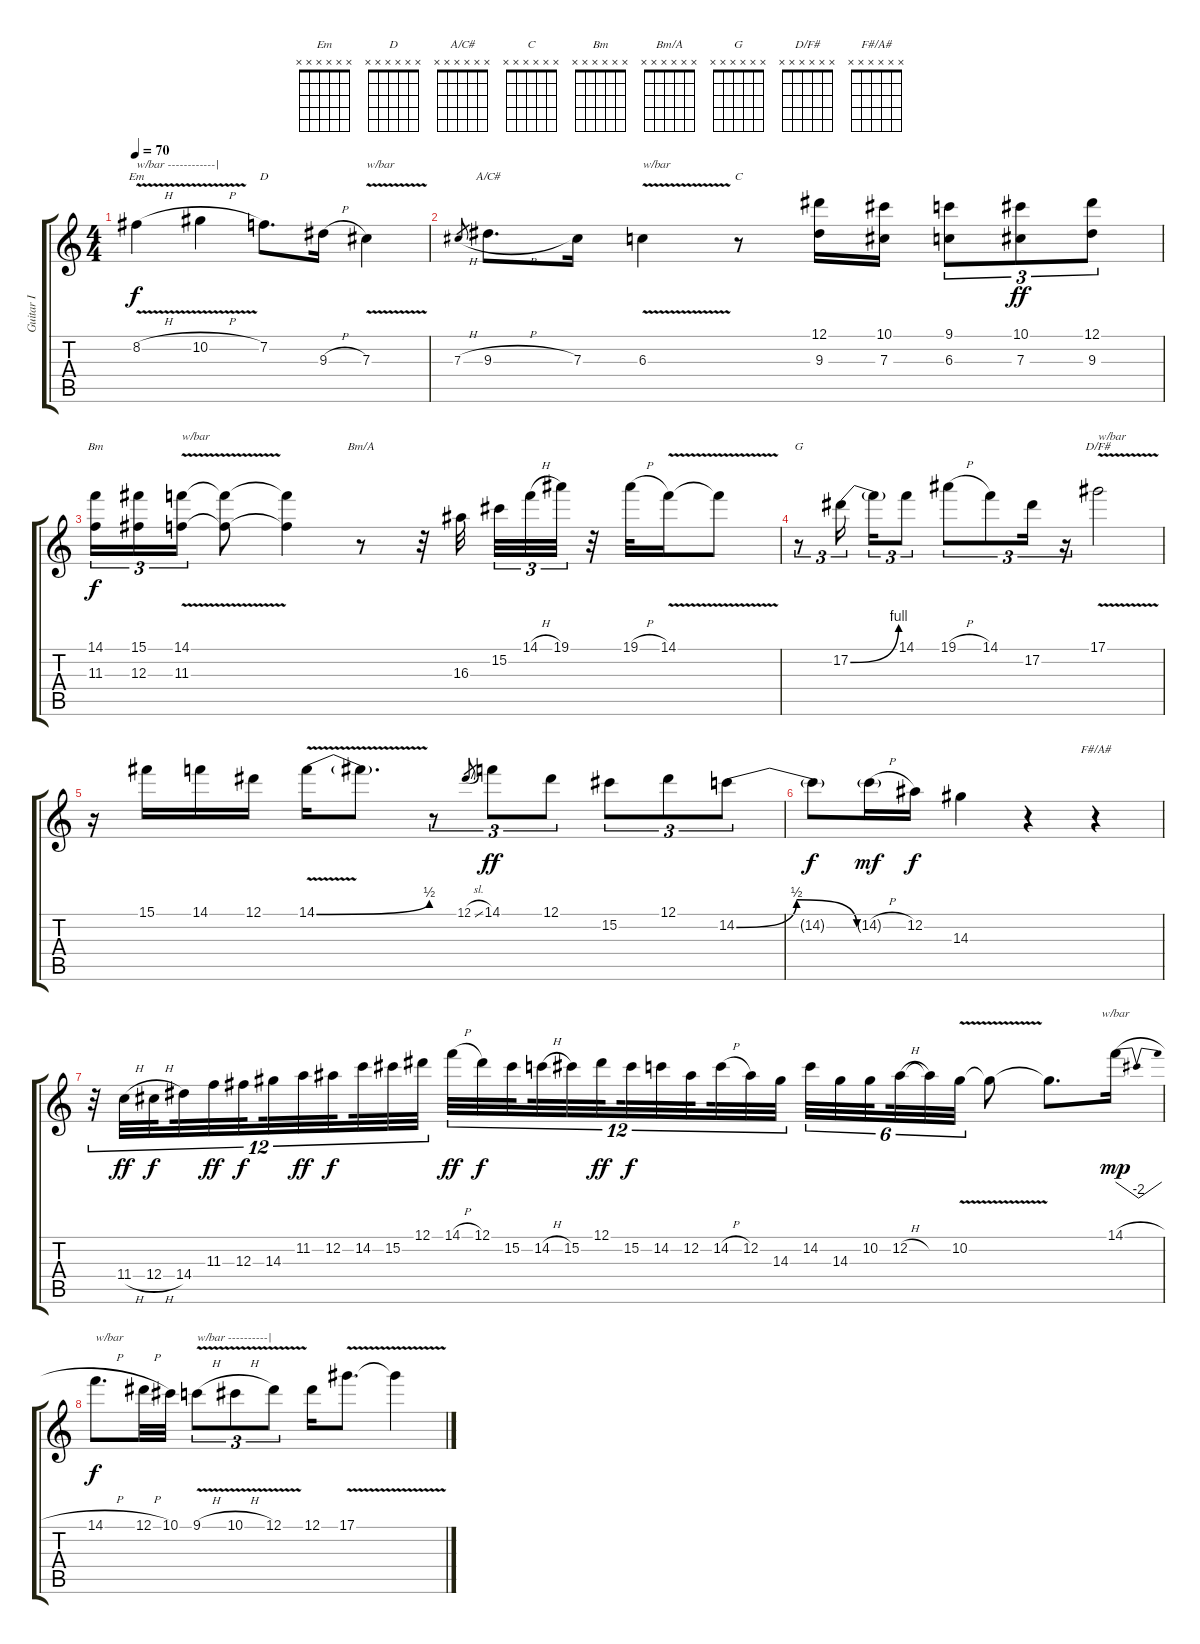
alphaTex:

\track ("Guitar I" "Guitar I") {instrument overdrivenguitar}
\staff {score tabs}
\tuning (Eb4 Bb3 Gb3 Db3 Ab2 Eb2) {hide}
\chord ("Em" x x x x x x)
\chord ("D" x x x x x x)
\chord ("A/C#" x x x x x x)
\chord ("C" x x x x x x)
\chord ("Bm" x x x x x x)
\chord ("Bm/A" x x x x x x)
\chord ("G" x x x x x x)
\chord ("D/F#" x x x x x x)
\chord ("F#/A#" x x x x x x)
\ts (4 4)
\tempo 70
\clef g2
\ks c
8.2{v h}.4{ch "Em" txt "w/bar ------------|" dy f} 10.2{v h}.4 7.2.8{d ch "D"} 9.3{h}.16 7.3{v}.4{txt "w/bar"} |
7.3{h}.8{gr} 9.3{h}.8{d ch "A/C#"} 7.3.16 6.3{v}.4{txt "w/bar"} r.8{ch "C"} (12.1 9.3).16 (10.1 7.3).16 (9.1 6.3).8{tu (3 2)} (10.1 7.3).8{tu (3 2) dy ff} (12.1 9.3).8{tu (3 2)} |
(14.1 11.3).16{tu (3 2) ch "Bm" dy f} (15.1 12.3).16{tu (3 2)} (14.1{v} 11.3{v}).16{tu (3 2) txt "w/bar"} (14.1{t} 11.3{t}).8 (14.1{t} 11.3{t}).4 r.8{ch "Bm/A"} r.32 16.3.32{beam splitsecondary} 15.2.32{tu (3 2)} 14.1{h}.32{tu (3 2)} 19.1.32{tu (3 2)} r.32 19.1{h}.32 14.1{v}.16 14.1{t}.8 |
r.8{tu (3 2) ch "G"} 17.2{be (bend 0 0 60 4)}.16{tu (3 2) beam splitsecondary} 17.2{t}.16{tu (3 2)} 14.1.8{tu (3 2)} 19.1{h}.8{tu (3 2)} 14.1.8{tu (3 2)} 17.2.16{tu (3 2)} r.16{tu (3 2)} 17.1{v}.2{ch "D/F#" txt "w/bar"} |
r.16 15.1.16 14.1.16 12.1.16 14.1{be (bend 0 0 60 2) v}.16 14.1{t}.8{d} r.8{tu (3 2)} 12.1{sl}.8{gr} 14.1.8{tu (3 2) dy ff} 12.1.8{tu (3 2)} 15.2.8{tu (3 2)} 12.1.8{tu (3 2)} 14.2{be (bendrelease 0 0 15 2 30 2 60 0)}.8{tu (3 2)} |
14.2{t}.8{dy f} 14.2{h g}.16{dy mf} 12.2.16{dy f} 14.3.4 r.4 r.4{ch "F#/A#"} |
r.32{tu (12 8)} 11.4{h}.32{tu (12 8) dy ff} 12.4{h}.32{tu (12 8) dy f beam splitsecondary} 14.4.32{tu (12 8)} 11.3.32{tu (12 8) dy ff} 12.3.32{tu (12 8) dy f beam splitsecondary} 14.3.32{tu (12 8)} 11.2.32{tu (12 8) dy ff} 12.2.32{tu (12 8) dy f beam splitsecondary} 14.2.32{tu (12 8)} 15.2.32{tu (12 8)} 12.1.32{tu (12 8)} 14.1{h}.32{tu (12 8) dy ff} 12.1.32{tu (12 8) dy f} 15.2.32{tu (12 8) beam splitsecondary} 14.2{h}.32{tu (12 8)} 15.2.32{tu (12 8)} 12.1.32{tu (12 8) dy ff beam splitsecondary} 15.2.32{tu (12 8) dy f} 14.2.32{tu (12 8)} 12.2.32{tu (12 8) beam splitsecondary} 14.2{h}.32{tu (12 8)} 12.2.32{tu (12 8)} 14.3.32{tu (12 8)} 14.2.32{tu (6 4)} 14.3.32{tu (6 4)} 10.2.32{tu (6 4) beam splitsecondary} 12.2{h}.32{tu (6 4)} 12.2{t}.32{tu (6 4)} 10.2{v}.32{tu (6 4)} 10.2{t}.8 10.2{t}.8{d} 14.1{h}.16{tbe (dip default 0 0 30 -8 60 0) dy mp} |
14.1{h}.8{d txt "w/bar" dy f} 12.1{h}.32 10.1.32 9.1{v h}.8{tu (3 2) txt "w/bar ----------|"} 10.1{v h}.8{tu (3 2)} 12.1{v}.8{tu (3 2)} 12.1.16 17.1{v}.8{d} 17.1{t}.4
